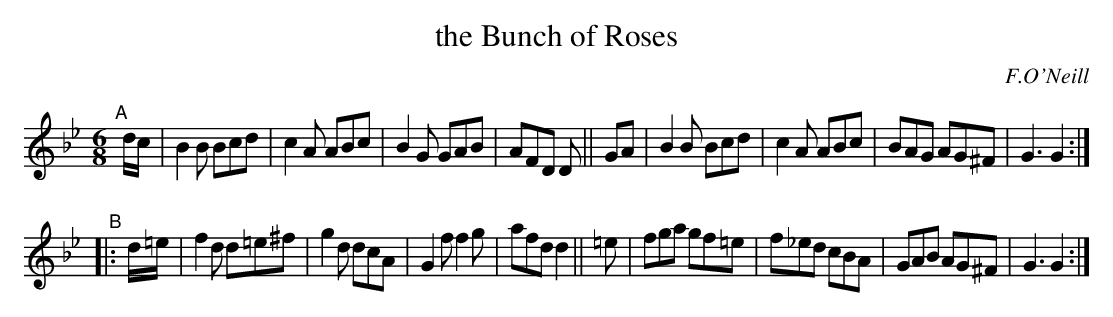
X:1
T: the Bunch of Roses
O: F.O'Neill
M: 6/8
L: 1/8
K: Gm
"^A"[|] d/c/ \
| B2B Bcd | c2A ABc | B2G GAB | AFD D || GA \
| B2B Bcd | c2A ABc | BAG AG^F | G3 G2 :|
"^B"\
|: d/=e/ | f2d d=e^f | g2d dcA | G2f f2g | afd d2 \
|| =e | fga gf=e | f_ed cBA | GAB AG^F | G3 G2 :|
